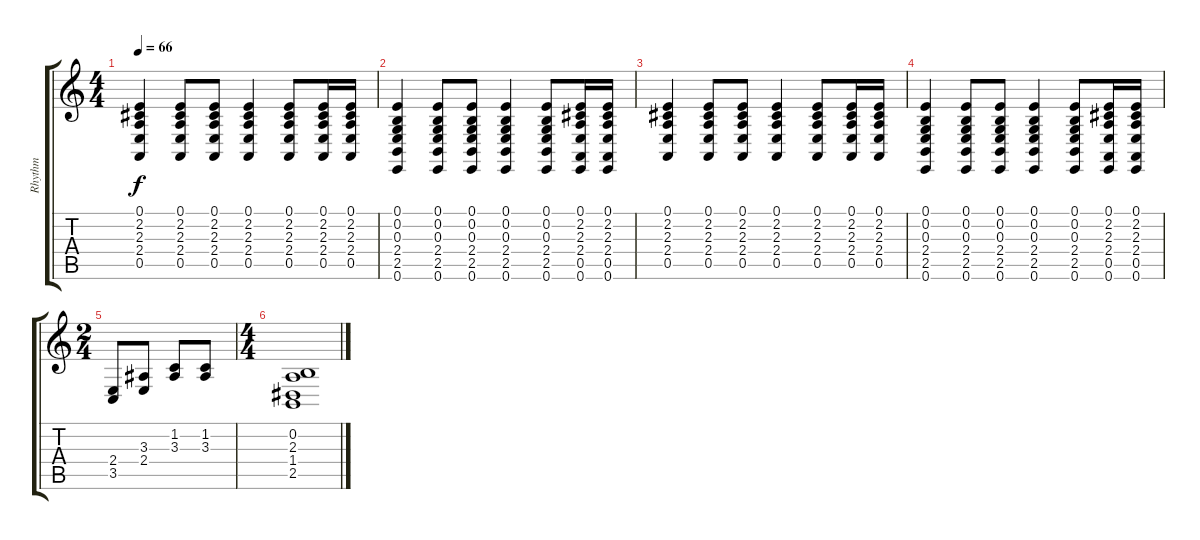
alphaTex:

\track ("Rhythm" "Rhythm") {instrument acousticgrandpiano}
\staff {score tabs}
\tuning (E4 B3 G3 D3 A2 E2) {hide}
\ts (4 4)
\tempo 66
\clef g2
\ks c
(0.1 2.2 2.3 2.4 0.5).4{dy f} (0.1 2.2 2.3 2.4 0.5).8 (0.1 2.2 2.3 2.4 0.5).8 (0.1 2.2 2.3 2.4 0.5).4 (0.1 2.2 2.3 2.4 0.5).8 (0.1 2.2 2.3 2.4 0.5).16 (0.1 2.2 2.3 2.4 0.5).16 |
(0.1 0.2 0.3 2.4 2.5 0.6).4 (0.1 0.2 0.3 2.4 2.5 0.6).8 (0.1 0.2 0.3 2.4 2.5 0.6).8 (0.1 0.2 0.3 2.4 2.5 0.6).4 (0.1 0.2 0.3 2.4 2.5 0.6).8 (0.1 2.2 2.3 2.4 0.5 0.6).16 (0.1 2.2 2.3 2.4 0.5 0.6).16 |
(0.1 2.2 2.3 2.4 0.5).4 (0.1 2.2 2.3 2.4 0.5).8 (0.1 2.2 2.3 2.4 0.5).8 (0.1 2.2 2.3 2.4 0.5).4 (0.1 2.2 2.3 2.4 0.5).8 (0.1 2.2 2.3 2.4 0.5).16 (0.1 2.2 2.3 2.4 0.5).16 |
(0.1 0.2 0.3 2.4 2.5 0.6).4 (0.1 0.2 0.3 2.4 2.5 0.6).8 (0.1 0.2 0.3 2.4 2.5 0.6).8 (0.1 0.2 0.3 2.4 2.5 0.6).4 (0.1 0.2 0.3 2.4 2.5 0.6).8 (0.1 2.2 2.3 2.4 0.5 0.6).16 (0.1 2.2 2.3 2.4 0.5 0.6).16 |
\ts (2 4)
(2.4 3.5).8 (3.3 2.4).8 (1.2 3.3).8 (1.2 3.3).8 |
\ts (4 4)
(0.2 2.3 1.4 2.5).1
